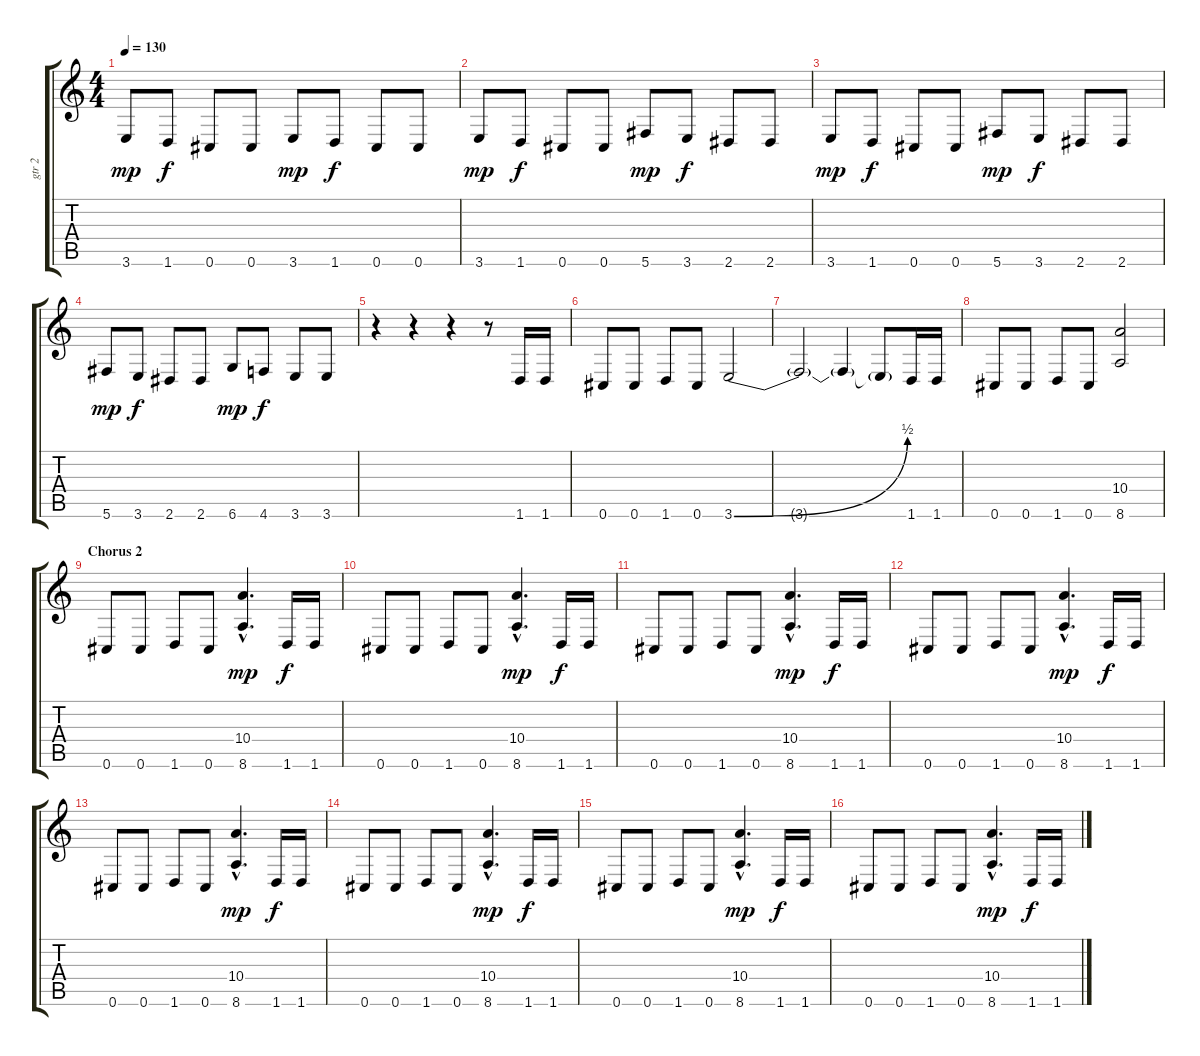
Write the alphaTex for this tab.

\track ("gtr 2" "gtr 2") {instrument distortionguitar}
\staff {score tabs}
\tuning (Db4 Ab3 E3 B2 Gb2 Db2) {hide}
\ts (4 4)
\tempo 130
\clef g2
\ks c
3.6.8{dy mp} 1.6.8{dy f} 0.6.8 0.6.8 3.6.8{dy mp} 1.6.8{dy f} 0.6.8 0.6.8 |
3.6.8{dy mp} 1.6.8{dy f} 0.6.8 0.6.8 5.6.8{dy mp} 3.6.8{dy f} 2.6.8 2.6.8 |
3.6.8{dy mp} 1.6.8{dy f} 0.6.8 0.6.8 5.6.8{dy mp} 3.6.8{dy f} 2.6.8 2.6.8 |
5.6.8{dy mp} 3.6.8{dy f} 2.6.8 2.6.8 6.6.8{dy mp} 4.6.8{dy f} 3.6.8 3.6.8 |
r.4 r.4 r.4 r.8 1.6.16 1.6.16 |
0.6.8 0.6.8 1.6.8 0.6.8 3.6{be (bend 0 0 60 2)}.2 |
3.6{t}.2 3.6{t}.4 3.6{t}.8 1.6.16 1.6.16 |
0.6.8 0.6.8 1.6.8 0.6.8 (10.4 8.6).2 |
\section ("" "Chorus 2")
0.6.8 0.6.8 1.6.8 0.6.8 (10.4{hac} 8.6{hac}).4{d dy mp} 1.6.16{dy f} 1.6.16 |
0.6.8 0.6.8 1.6.8 0.6.8 (10.4{hac} 8.6{hac}).4{d dy mp} 1.6.16{dy f} 1.6.16 |
0.6.8 0.6.8 1.6.8 0.6.8 (10.4{hac} 8.6{hac}).4{d dy mp} 1.6.16{dy f} 1.6.16 |
0.6.8 0.6.8 1.6.8 0.6.8 (10.4{hac} 8.6{hac}).4{d dy mp} 1.6.16{dy f} 1.6.16 |
0.6.8 0.6.8 1.6.8 0.6.8 (10.4{hac} 8.6{hac}).4{d dy mp} 1.6.16{dy f} 1.6.16 |
0.6.8 0.6.8 1.6.8 0.6.8 (10.4{hac} 8.6{hac}).4{d dy mp} 1.6.16{dy f} 1.6.16 |
0.6.8 0.6.8 1.6.8 0.6.8 (10.4{hac} 8.6{hac}).4{d dy mp} 1.6.16{dy f} 1.6.16 |
0.6.8 0.6.8 1.6.8 0.6.8 (10.4{hac} 8.6{hac}).4{d dy mp} 1.6.16{dy f} 1.6.16
